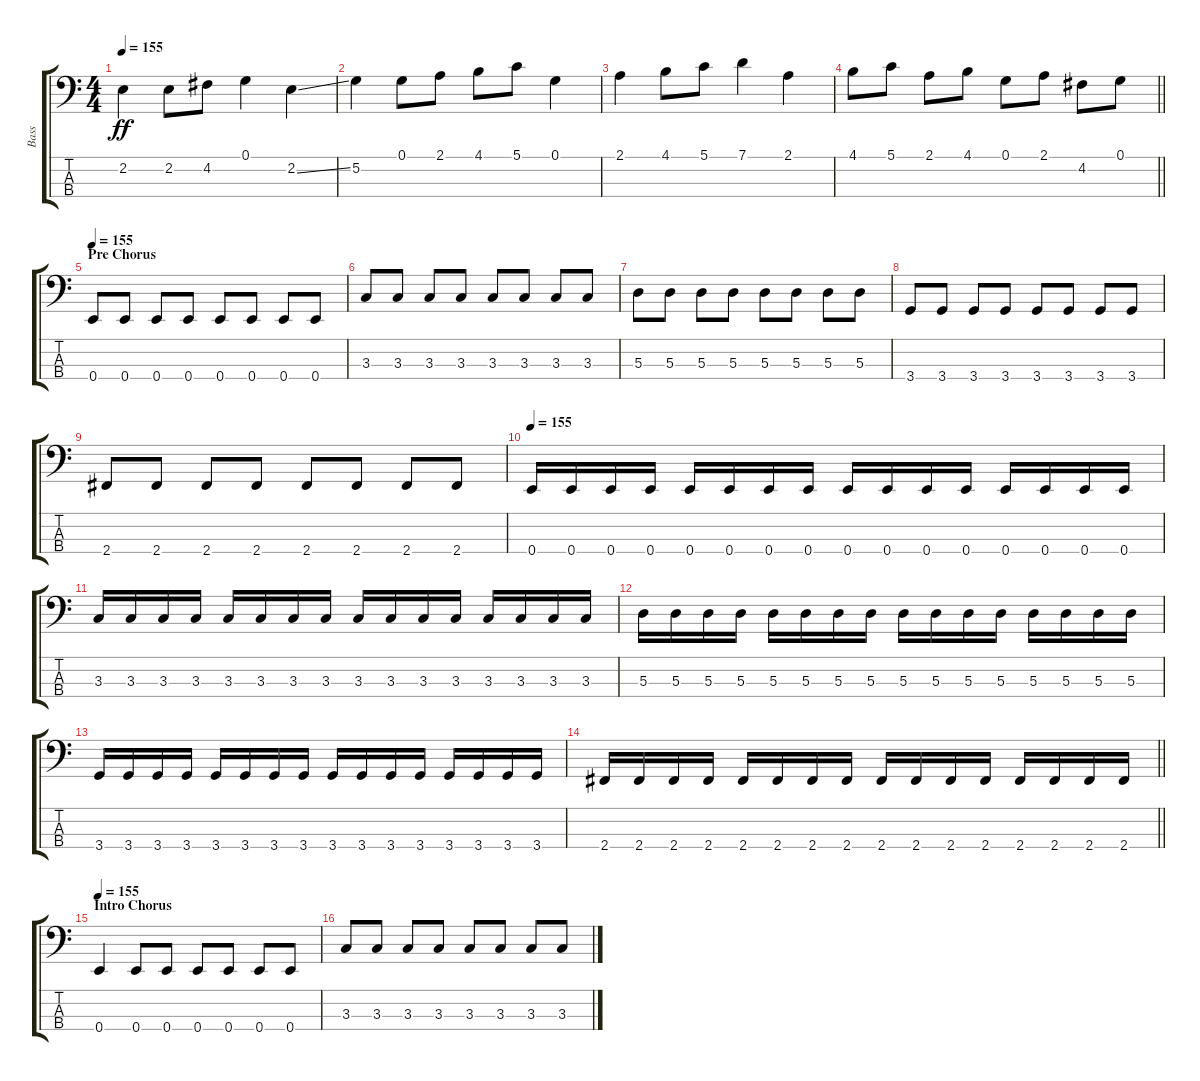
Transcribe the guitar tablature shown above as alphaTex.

\track ("Bass" "Bass") {solo instrument electricbassfinger}
\staff {score tabs}
\tuning (G2 D2 A1 E1) {hide}
\ts (4 4)
\tempo 155
\clef f4
\ks c
2.2.4{dy ff} 2.2.8 4.2.8 0.1.4 2.2{ss}.4 |
5.2.4 0.1.8 2.1.8 4.1.8 5.1.8 0.1.4 |
2.1.4 4.1.8 5.1.8 7.1.4 2.1.4 |
\barLineRight lightlight
4.1.8 5.1.8 2.1.8 4.1.8 0.1.8 2.1.8 4.2.8 0.1.8 |
\section ("" "Pre Chorus")
\tempo 155
0.4.8 0.4.8 0.4.8 0.4.8 0.4.8 0.4.8 0.4.8 0.4.8 |
3.3.8 3.3.8 3.3.8 3.3.8 3.3.8 3.3.8 3.3.8 3.3.8 |
5.3.8 5.3.8 5.3.8 5.3.8 5.3.8 5.3.8 5.3.8 5.3.8 |
3.4.8 3.4.8 3.4.8 3.4.8 3.4.8 3.4.8 3.4.8 3.4.8 |
2.4.8 2.4.8 2.4.8 2.4.8 2.4.8 2.4.8 2.4.8 2.4.8 |
\tempo 155
0.4.16 0.4.16 0.4.16 0.4.16 0.4.16 0.4.16 0.4.16 0.4.16 0.4.16 0.4.16 0.4.16 0.4.16 0.4.16 0.4.16 0.4.16 0.4.16 |
3.3.16 3.3.16 3.3.16 3.3.16 3.3.16 3.3.16 3.3.16 3.3.16 3.3.16 3.3.16 3.3.16 3.3.16 3.3.16 3.3.16 3.3.16 3.3.16 |
5.3.16 5.3.16 5.3.16 5.3.16 5.3.16 5.3.16 5.3.16 5.3.16 5.3.16 5.3.16 5.3.16 5.3.16 5.3.16 5.3.16 5.3.16 5.3.16 |
3.4.16 3.4.16 3.4.16 3.4.16 3.4.16 3.4.16 3.4.16 3.4.16 3.4.16 3.4.16 3.4.16 3.4.16 3.4.16 3.4.16 3.4.16 3.4.16 |
\barLineRight lightlight
2.4.16 2.4.16 2.4.16 2.4.16 2.4.16 2.4.16 2.4.16 2.4.16 2.4.16 2.4.16 2.4.16 2.4.16 2.4.16 2.4.16 2.4.16 2.4.16 |
\section ("" "Intro Chorus")
\tempo 155
0.4.4 0.4.8 0.4.8 0.4.8 0.4.8 0.4.8 0.4.8 |
3.3.8 3.3.8 3.3.8 3.3.8 3.3.8 3.3.8 3.3.8 3.3.8
